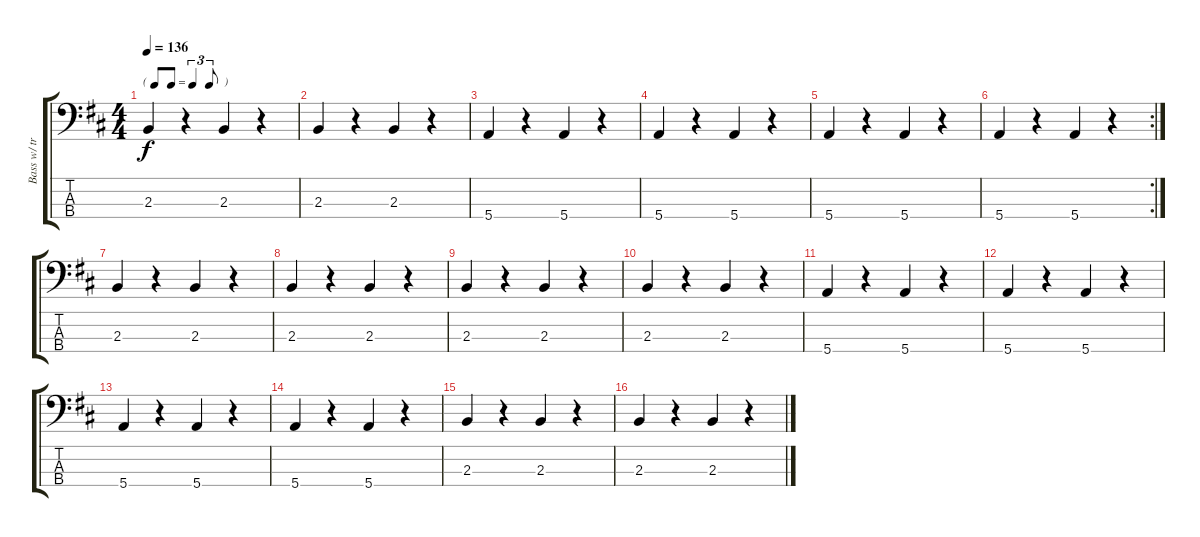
\track ("Bass w/ treble rolled off" "Bass w/ tr") {instrument fretlessbass}
\staff {score tabs}
\tuning (G2 D2 A1 E1) {hide}
\ts (4 4)
\tf triplet8th
\tempo 136
\clef f4
\ks d
2.3.4{dy f} r.4 2.3.4 r.4 |
2.3.4 r.4 2.3.4 r.4 |
5.4.4 r.4 5.4.4 r.4 |
5.4.4 r.4 5.4.4 r.4 |
5.4.4 r.4 5.4.4 r.4 |
\rc 2
5.4.4 r.4 5.4.4 r.4 |
2.3.4 r.4 2.3.4 r.4 |
2.3.4 r.4 2.3.4 r.4 |
2.3.4 r.4 2.3.4 r.4 |
2.3.4 r.4 2.3.4 r.4 |
5.4.4 r.4 5.4.4 r.4 |
5.4.4 r.4 5.4.4 r.4 |
5.4.4 r.4 5.4.4 r.4 |
5.4.4 r.4 5.4.4 r.4 |
2.3.4 r.4 2.3.4 r.4 |
2.3.4 r.4 2.3.4 r.4
